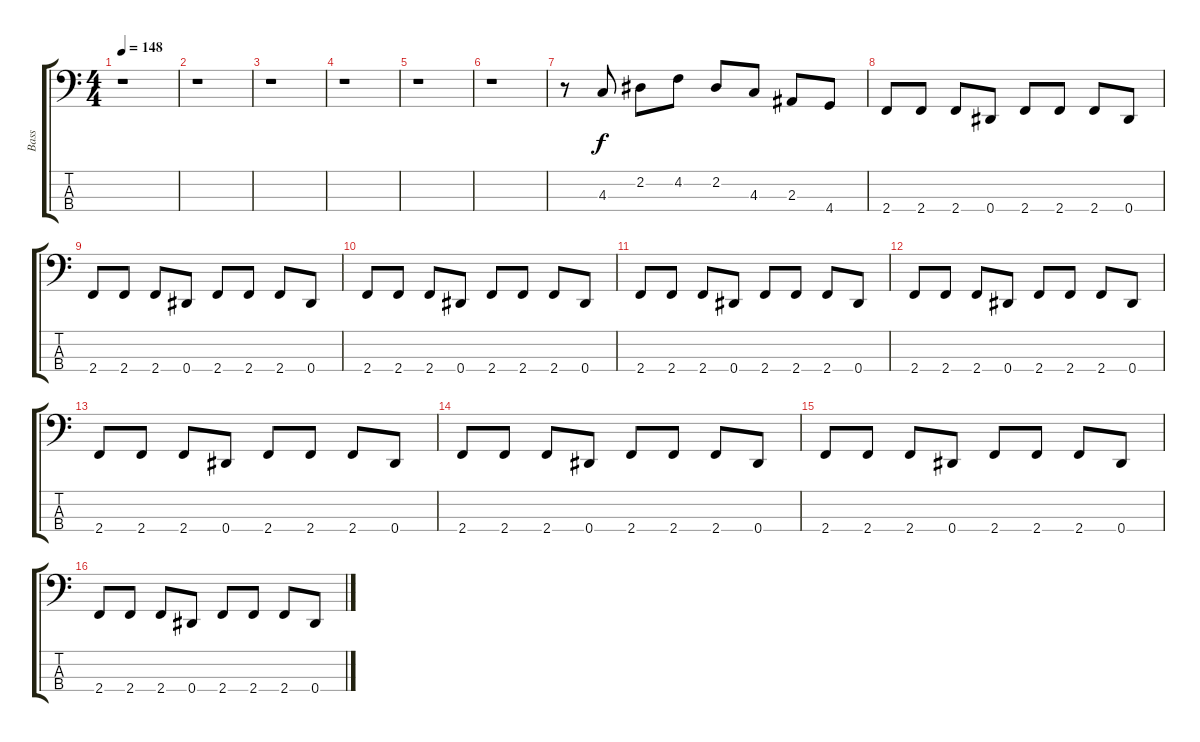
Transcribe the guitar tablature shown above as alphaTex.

\track ("Bass" "Bass") {instrument electricbasspick}
\staff {score tabs}
\tuning (Gb2 Db2 Ab1 Eb1) {hide}
\ts (4 4)
\tempo 148
\clef f4
\ks c
r.1{dy f instrument electricbasspick} |
r.1 |
r.1 |
r.1 |
r.1 |
r.1 |
r.8 4.3.8 2.2.8 4.2.8 2.2.8 4.3.8 2.3.8 4.4.8 |
2.4.8 2.4.8 2.4.8 0.4.8 2.4.8 2.4.8 2.4.8 0.4.8 |
2.4.8 2.4.8 2.4.8 0.4.8 2.4.8 2.4.8 2.4.8 0.4.8 |
2.4.8 2.4.8 2.4.8 0.4.8 2.4.8 2.4.8 2.4.8 0.4.8 |
2.4.8 2.4.8 2.4.8 0.4.8 2.4.8 2.4.8 2.4.8 0.4.8 |
2.4.8 2.4.8 2.4.8 0.4.8 2.4.8 2.4.8 2.4.8 0.4.8 |
2.4.8 2.4.8 2.4.8 0.4.8 2.4.8 2.4.8 2.4.8 0.4.8 |
2.4.8 2.4.8 2.4.8 0.4.8 2.4.8 2.4.8 2.4.8 0.4.8 |
2.4.8 2.4.8 2.4.8 0.4.8 2.4.8 2.4.8 2.4.8 0.4.8 |
2.4.8 2.4.8 2.4.8 0.4.8 2.4.8 2.4.8 2.4.8 0.4.8
